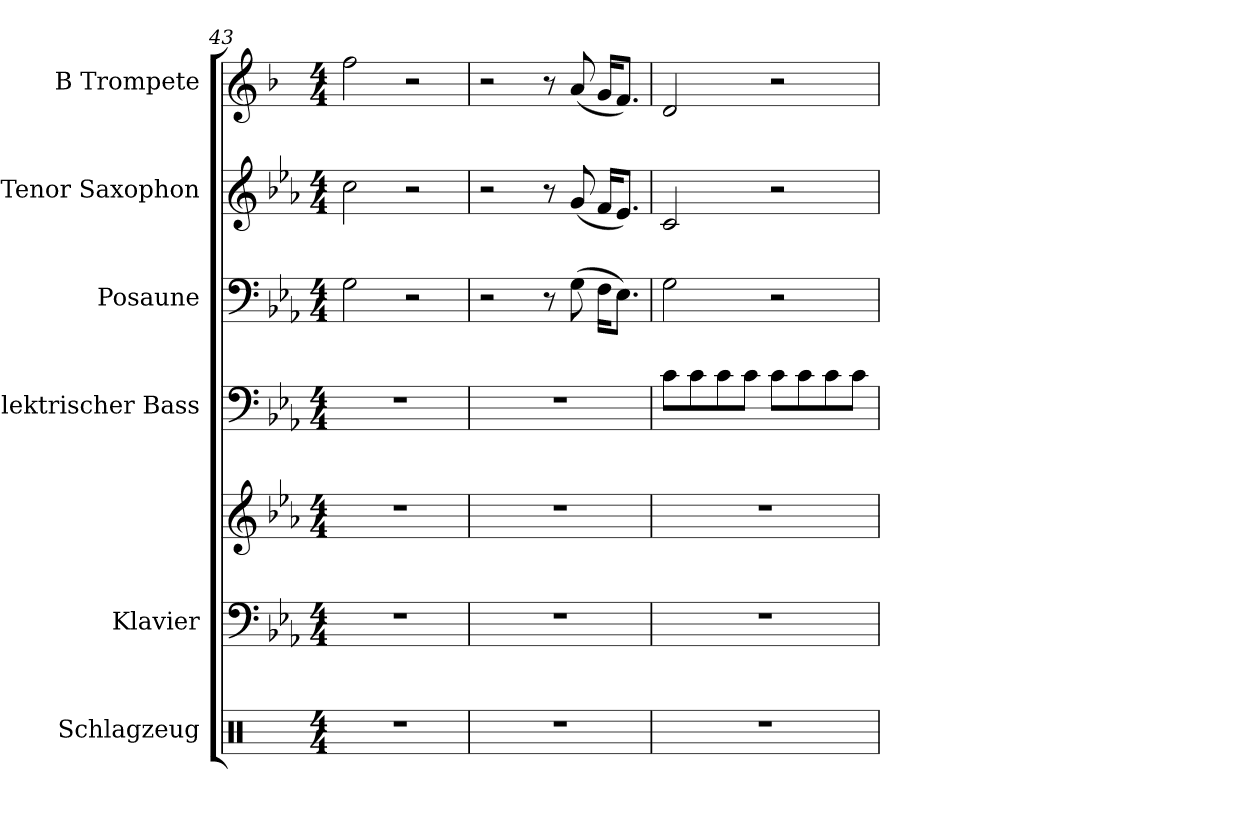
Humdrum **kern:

**kern	**kern	**kern	**kern	**kern	**kern	**kern
*part6	*part5	*part5	*part4	*part3	*part2	*part1
*staff7	*staff6	*staff5	*staff4	*staff3	*staff2	*staff1
*I"Schlagzeug	*I"Klavier	*	*I"Elektrischer Bass	*I"Posaune	*I"Tenor Saxophon	*I"B Trompete
*I'Slzg.	*I'Klav.	*	*I'E-B.	*I'Psn.	*I'T. Sax.	*I'B Tpt.
*clefX	*clefF4	*clefG2	*clefF4	*clefF4	*clefG2	*clefG2
*	*	*	*ITrd7c12	*	*ITrd8c14	*ITrd1c2
*k[]	*k[b-e-a-]	*k[b-e-a-]	*k[b-e-a-]	*k[b-e-a-]	*k[b-e-a-]	*k[b-e-a-]
*M4/4	*M4/4	*M4/4	*M4/4	*M4/4	*M4/4	*M4/4
=43	=43	=43	=43	=43	=43	=43
1r	1r	1r	1r	2G\	2c\	2ee-\
.	.	.	.	2r	2r	2r
=44	=44	=44	=44	=44	=44	=44
1r	1r	1r	1r	2r	2r	2r
.	.	.	.	8r	8r	8r
.	.	.	.	(8G\	(8G/	(8g/
.	.	.	.	16F\KL	16F/KL	16f/KL
.	.	.	.	8.E-\J)	8.E-/J)	8.e-/J)
!!LO:LB:g=z
=45	=45	=45	=45	=45	=45	=45
1r	1r	1r	8C\L	2G\	2C/	2c/
.	.	.	8C\	.	.	.
.	.	.	8C\	.	.	.
.	.	.	8C\J	.	.	.
.	.	.	8C\L	2r	2r	2r
.	.	.	8C\	.	.	.
.	.	.	8C\	.	.	.
.	.	.	8C\J	.	.	.
=	=	=	=	=	=	=
*-	*-	*-	*-	*-	*-	*-
